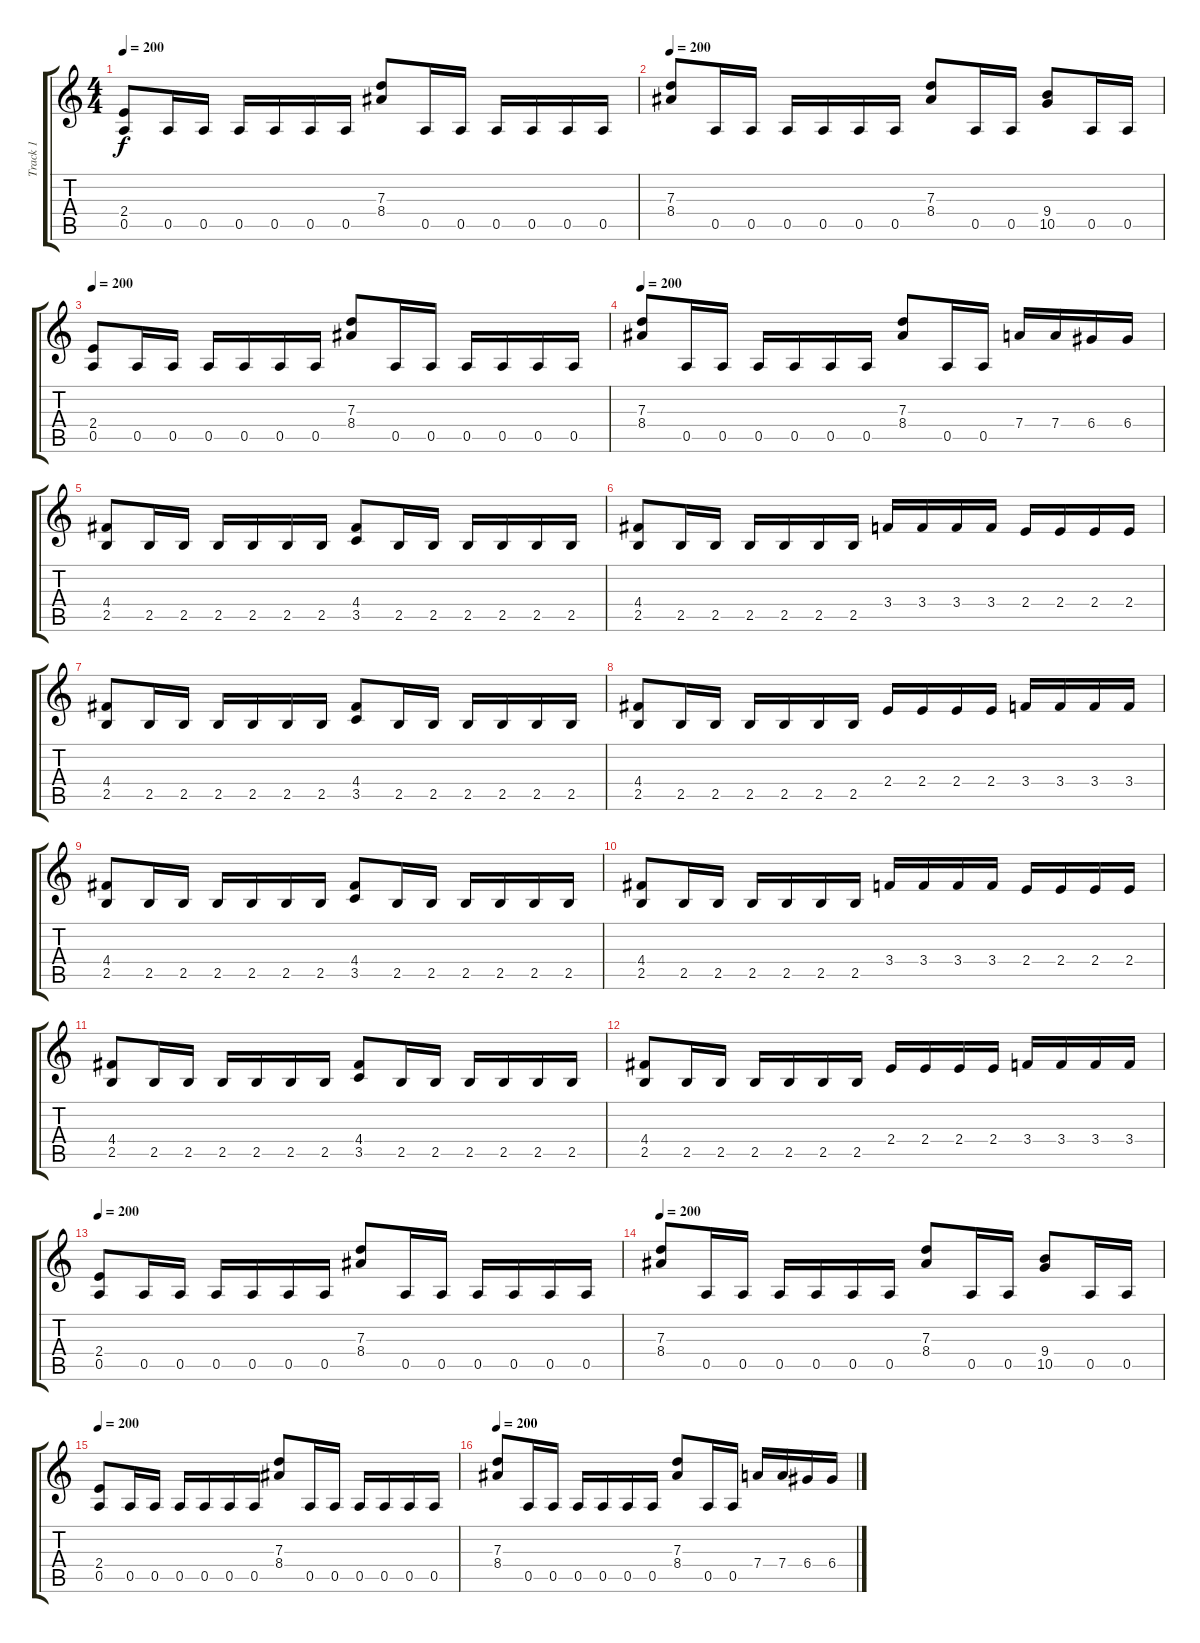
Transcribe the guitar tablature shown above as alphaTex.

\track ("Track 1" "Track 1") {instrument distortionguitar}
\staff {score tabs}
\tuning (E4 B3 G3 D3 A2 E2) {hide}
\ts (4 4)
\tempo 200
\clef g2
\ks c
(2.4 0.5).8{dy f} 0.5.16 0.5.16 0.5.16 0.5.16 0.5.16 0.5.16 (7.3 8.4).8 0.5.16 0.5.16 0.5.16 0.5.16 0.5.16 0.5.16 |
\tempo 200
(7.3 8.4).8 0.5.16 0.5.16 0.5.16 0.5.16 0.5.16 0.5.16 (7.3 8.4).8 0.5.16 0.5.16 (9.4 10.5).8 0.5.16 0.5.16 |
\tempo 200
(2.4 0.5).8 0.5.16 0.5.16 0.5.16 0.5.16 0.5.16 0.5.16 (7.3 8.4).8 0.5.16 0.5.16 0.5.16 0.5.16 0.5.16 0.5.16 |
\tempo 200
(7.3 8.4).8 0.5.16 0.5.16 0.5.16 0.5.16 0.5.16 0.5.16 (7.3 8.4).8 0.5.16 0.5.16 7.4.16 7.4.16 6.4.16 6.4.16 |
(4.4 2.5).8 2.5.16 2.5.16 2.5.16 2.5.16 2.5.16 2.5.16 (4.4 3.5).8 2.5.16 2.5.16 2.5.16 2.5.16 2.5.16 2.5.16 |
(4.4 2.5).8 2.5.16 2.5.16 2.5.16 2.5.16 2.5.16 2.5.16 3.4.16 3.4.16 3.4.16 3.4.16 2.4.16 2.4.16 2.4.16 2.4.16 |
(4.4 2.5).8 2.5.16 2.5.16 2.5.16 2.5.16 2.5.16 2.5.16 (4.4 3.5).8 2.5.16 2.5.16 2.5.16 2.5.16 2.5.16 2.5.16 |
(4.4 2.5).8 2.5.16 2.5.16 2.5.16 2.5.16 2.5.16 2.5.16 2.4.16 2.4.16 2.4.16 2.4.16 3.4.16 3.4.16 3.4.16 3.4.16 |
(4.4 2.5).8 2.5.16 2.5.16 2.5.16 2.5.16 2.5.16 2.5.16 (4.4 3.5).8 2.5.16 2.5.16 2.5.16 2.5.16 2.5.16 2.5.16 |
(4.4 2.5).8 2.5.16 2.5.16 2.5.16 2.5.16 2.5.16 2.5.16 3.4.16 3.4.16 3.4.16 3.4.16 2.4.16 2.4.16 2.4.16 2.4.16 |
(4.4 2.5).8 2.5.16 2.5.16 2.5.16 2.5.16 2.5.16 2.5.16 (4.4 3.5).8 2.5.16 2.5.16 2.5.16 2.5.16 2.5.16 2.5.16 |
(4.4 2.5).8 2.5.16 2.5.16 2.5.16 2.5.16 2.5.16 2.5.16 2.4.16 2.4.16 2.4.16 2.4.16 3.4.16 3.4.16 3.4.16 3.4.16 |
\tempo 200
(2.4 0.5).8 0.5.16 0.5.16 0.5.16 0.5.16 0.5.16 0.5.16 (7.3 8.4).8 0.5.16 0.5.16 0.5.16 0.5.16 0.5.16 0.5.16 |
\tempo 200
(7.3 8.4).8 0.5.16 0.5.16 0.5.16 0.5.16 0.5.16 0.5.16 (7.3 8.4).8 0.5.16 0.5.16 (9.4 10.5).8 0.5.16 0.5.16 |
\tempo 200
(2.4 0.5).8 0.5.16 0.5.16 0.5.16 0.5.16 0.5.16 0.5.16 (7.3 8.4).8 0.5.16 0.5.16 0.5.16 0.5.16 0.5.16 0.5.16 |
\tempo 200
(7.3 8.4).8 0.5.16 0.5.16 0.5.16 0.5.16 0.5.16 0.5.16 (7.3 8.4).8 0.5.16 0.5.16 7.4.16 7.4.16 6.4.16 6.4.16
